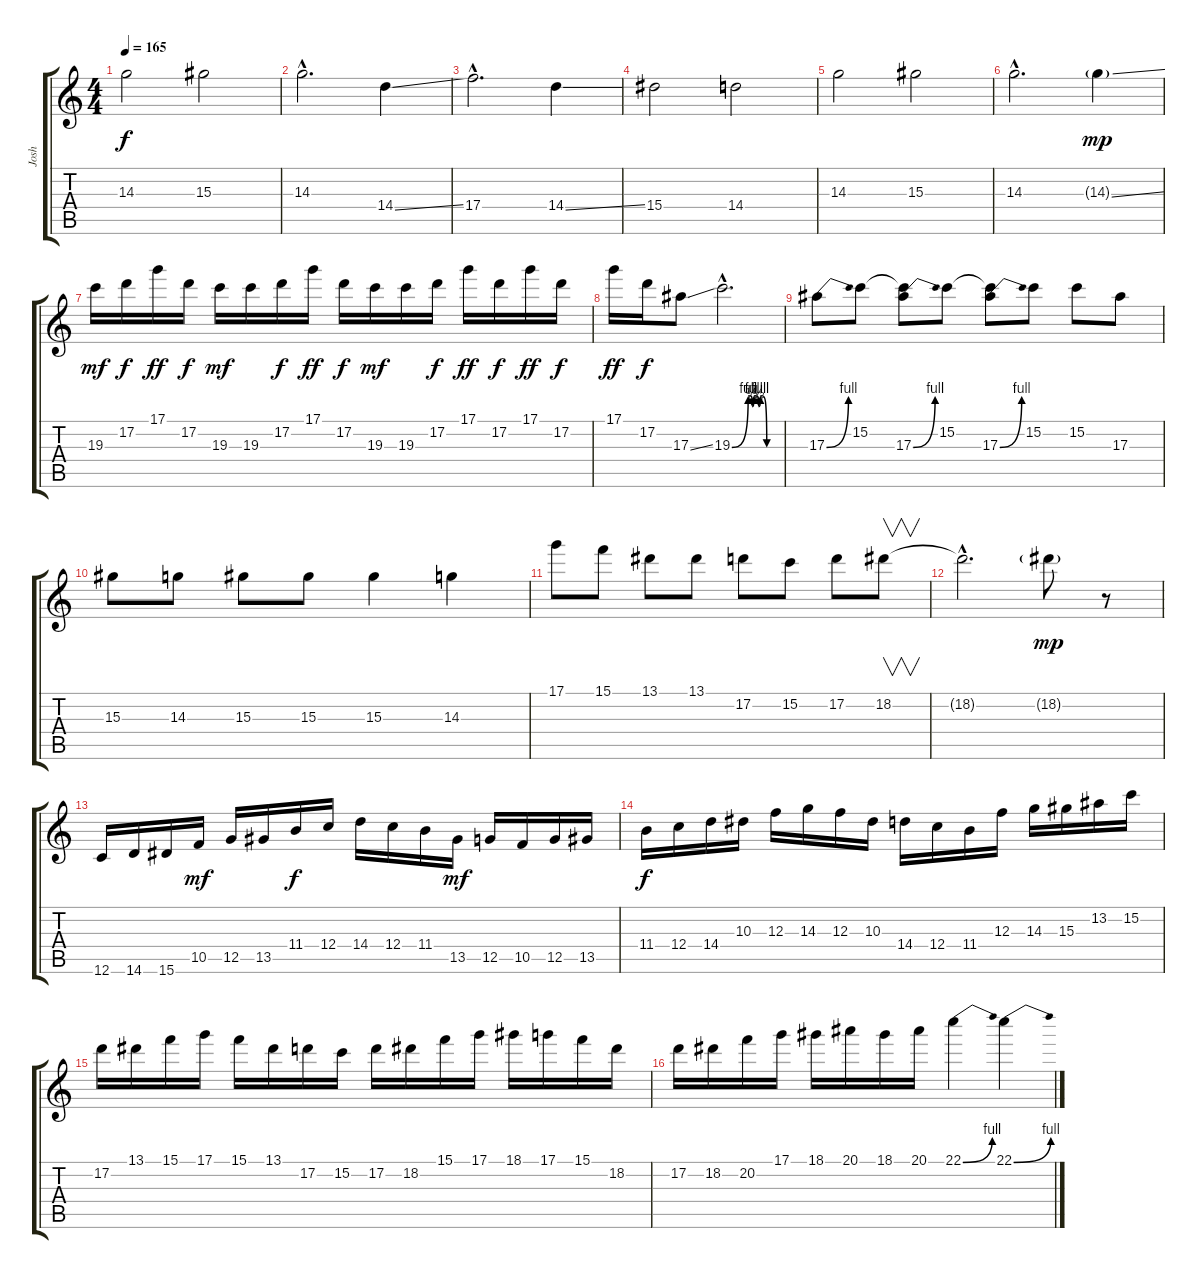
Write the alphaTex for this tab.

\track ("Josh" "Josh") {instrument overdrivenguitar}
\staff {score tabs}
\tuning (D4 A3 F3 C3 G2 C2) {hide}
\ts (4 4)
\tempo 165
\clef g2
\ks c
14.3.2{dy f volume 14 balance 8 instrument overdrivenguitar} 15.3.2 |
14.3{hac}.2{d} 14.4{ss}.4 |
17.4{hac}.2{d} 14.4{ss}.4 |
15.4.2 14.4.2 |
14.3.2 15.3.2 |
14.3{hac}.2{d} 14.3{ss g}.4{dy mp} |
19.3.16{dy mf} 17.2.16{dy f} 17.1.16{dy ff} 17.2.16{dy f} 19.3.16{dy mf} 19.3.16 17.2.16{dy f} 17.1.16{dy ff} 17.2.16{dy f} 19.3.16{dy mf} 19.3.16 17.2.16{dy f} 17.1.16{dy ff} 17.2.16{dy f} 17.1.16{dy ff} 17.2.16{dy f} |
17.1.16{dy ff} 17.2.16{dy f} 17.3{ss}.8 19.3{be (custom 0 0 20 4 23 4 25 2 27 4 30 4 33 2 35 4 38 4 43 0 60 0) hac}.2{d} |
17.3{be (bend 0 0 60 4)}.8 15.2.8 (15.2{t} 17.3{be (bend 0 0 60 4)}).8 15.2.8 (15.2{t} 17.3{be (bend 0 0 60 4)}).8 15.2.8 15.2.8 17.3.8 |
15.3.8 14.3.8 15.3.8 15.3.8 15.3.4 14.3.4 |
17.1.8 15.1.8 13.1.8 13.1.8 17.2.8 15.2.8 17.2.8 18.2.8{v} |
18.2{hac t}.2{d} 18.2{g}.8{dy mp} r.8 |
12.6.16 14.6.16 15.6.16 10.5.16{dy mf} 12.5.16 13.5.16 11.4.16{dy f} 12.4.16 14.4.16 12.4.16 11.4.16 13.5.16{dy mf} 12.5.16 10.5.16 12.5.16 13.5.16 |
11.4.16{dy f} 12.4.16 14.4.16 10.3.16 12.3.16 14.3.16 12.3.16 10.3.16 14.4.16 12.4.16 11.4.16 12.3.16 14.3.16 15.3.16 13.2.16 15.2.16 |
17.2.16 13.1.16 15.1.16 17.1.16 15.1.16 13.1.16 17.2.16 15.2.16 17.2.16 18.2.16 15.1.16 17.1.16 18.1.16 17.1.16 15.1.16 18.2.16 |
17.2.16 18.2.16 20.2.16 17.1.16 18.1.16 20.1.16 18.1.16 20.1.16 22.1{be (bend 0 0 60 4)}.4 22.1{be (bend 0 0 60 4)}.4
